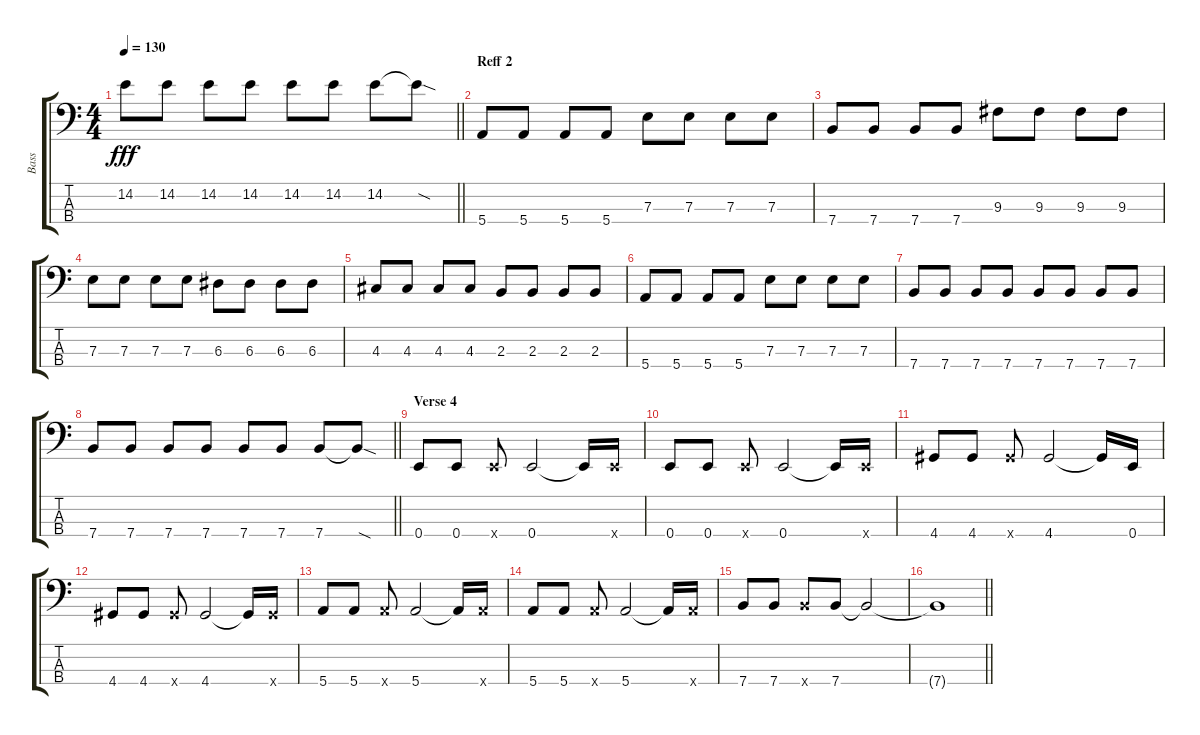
\track ("Bass" "Bass") {instrument electricbassfinger}
\staff {score tabs}
\tuning (G2 D2 A1 E1) {hide}
\ts (4 4)
\tempo 130
\clef f4
\barLineRight lightlight
\ks c
14.2.8{dy fff} 14.2.8 14.2.8 14.2.8 14.2.8 14.2.8 14.2.8 14.2{sod t}.8 |
\section ("" "Reff 2")
5.4.8 5.4.8 5.4.8 5.4.8 7.3.8 7.3.8 7.3.8 7.3.8 |
7.4.8 7.4.8 7.4.8 7.4.8 9.3.8 9.3.8 9.3.8 9.3.8 |
7.3.8 7.3.8 7.3.8 7.3.8 6.3.8 6.3.8 6.3.8 6.3.8 |
4.3.8 4.3.8 4.3.8 4.3.8 2.3.8 2.3.8 2.3.8 2.3.8 |
5.4.8 5.4.8 5.4.8 5.4.8 7.3.8 7.3.8 7.3.8 7.3.8 |
7.4.8 7.4.8 7.4.8 7.4.8 7.4.8 7.4.8 7.4.8 7.4.8 |
\barLineRight lightlight
7.4.8 7.4.8 7.4.8 7.4.8 7.4.8 7.4.8 7.4.8 7.4{sod t}.8 |
\section ("" "Verse 4")
0.4.8 0.4.8 0.4{x}.8 0.4.2 0.4{t}.16 0.4{x}.16 |
0.4.8 0.4.8 0.4{x}.8 0.4.2 0.4{t}.16 0.4{x}.16 |
4.4.8 4.4.8 4.4{x}.8 4.4.2 4.4{t}.16 0.4.16 |
4.4.8 4.4.8 4.4{x}.8 4.4.2 4.4{t}.16 4.4{x}.16 |
5.4.8 5.4.8 5.4{x}.8 5.4.2 5.4{t}.16 5.4{x}.16 |
5.4.8 5.4.8 5.4{x}.8 5.4.2 5.4{t}.16 5.4{x}.16 |
7.4.8 7.4.8 7.4{x}.8 7.4.8 7.4{t}.2 |
\barLineRight lightlight
7.4{t}.1
